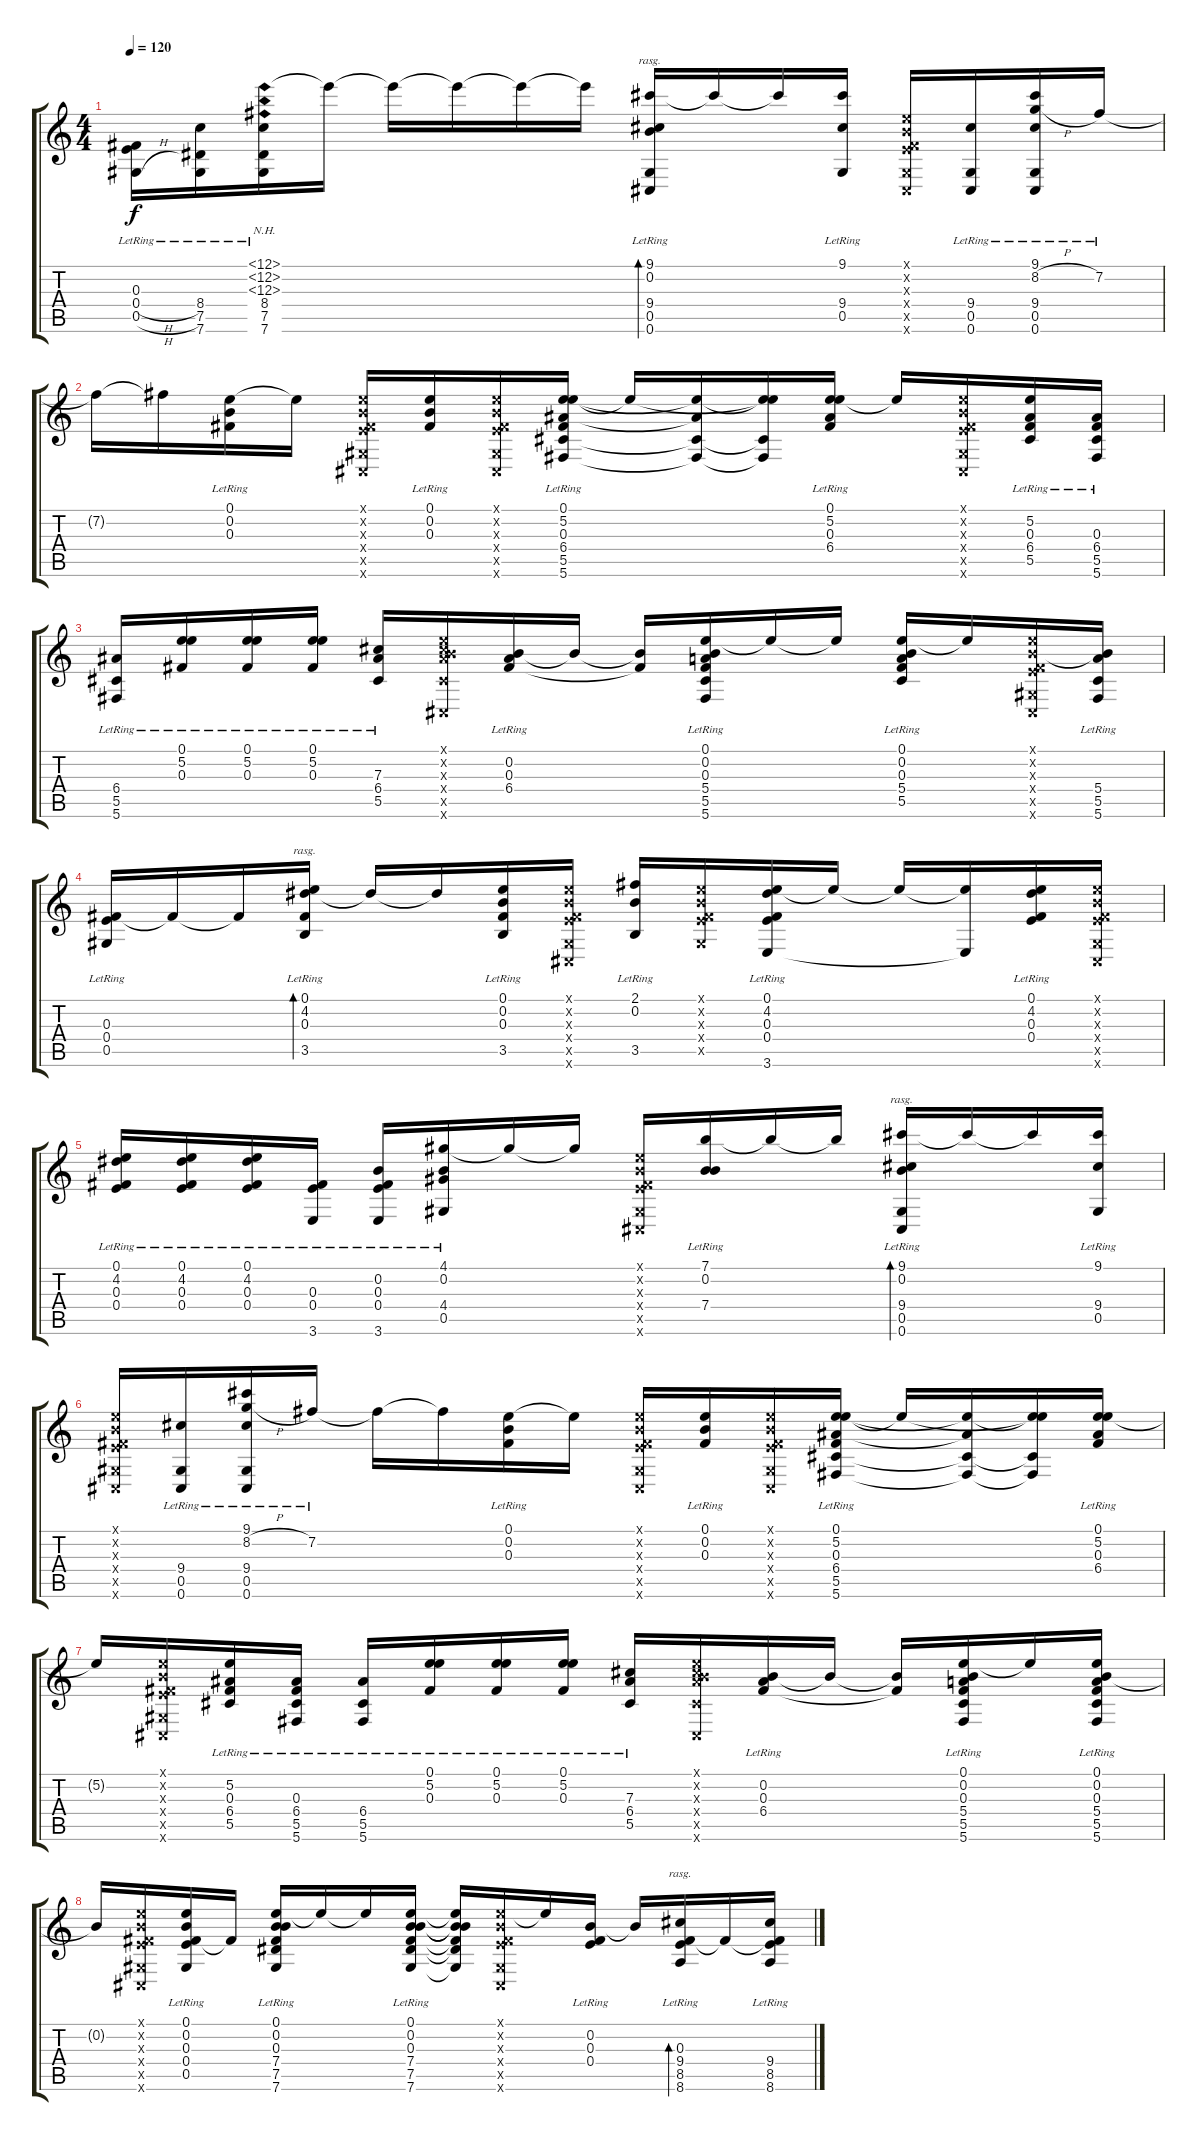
\track "" {instrument acousticguitarsteel}
\staff {score tabs}
\tuning (E4 B3 Gb3 E3 Ab2 Db2) {hide}
\ts (4 4)
\tempo 120
\clef g2
\ks c
(0.3{lr} 0.4{h lr} 0.5{h lr}).16{dy f} (8.4{lr} 7.5{lr} 7.6{lr}).16 (12.1{nh lr} 12.2{nh lr} 12.3{nh lr} 8.4{lr} 7.5{lr} 7.6{lr}).16 12.1{t}.16 12.1{t}.16 12.1{t}.16 12.1{t}.16 12.1{t}.16 (9.1{lr} 0.2{lr} 9.4{lr} 0.5{lr} 0.6{lr}).16{bd 60 rasg ii} 9.1{t}.16 9.1{t}.16 (9.1{lr} 9.4{lr} 0.5{lr}).16 (0.1{x} 0.2{x} 0.3{x} 0.4{x} 0.5{x} 0.6{x}).16 (9.4{lr} 0.5{lr} 0.6{lr}).16 (9.1{lr} 8.2{h lr} 9.4{lr} 0.5{lr} 0.6{lr}).16 7.2{lr}.16 |
7.2{t}.16 7.2{t}.16 (0.1{lr} 0.2{lr} 0.3{lr}).16 0.1{t}.16 (0.1{x} 0.2{x} 0.3{x} 0.4{x} 0.5{x} 0.6{x}).16 (0.1{lr} 0.2{lr} 0.3{lr}).16 (0.1{x} 0.2{x} 0.3{x} 0.4{x} 0.5{x} 0.6{x}).16 (0.1{lr} 5.2{lr} 0.3{lr} 6.4{lr} 5.5{lr} 5.6{lr}).16 0.1{t}.16 (5.2{t} 6.4{t} 5.5{t} 5.6{t}).16 (0.1{t} 5.2{t} 5.5{t} 5.6{t}).16 (0.1{lr} 5.2{lr} 0.3{lr} 6.4{lr}).16 5.2{t}.16 (0.1{x} 0.2{x} 0.3{x} 0.4{x} 0.5{x} 0.6{x}).16 (5.2{lr} 0.3{lr} 6.4{lr} 5.5{lr}).16 (0.3{lr} 6.4{lr} 5.5{lr} 5.6{lr}).16 |
(6.4{lr} 5.5{lr} 5.6{lr}).16 (0.1{lr} 5.2{lr} 0.3{lr}).16 (0.1{lr} 5.2{lr} 0.3{lr}).16 (0.1{lr} 5.2{lr} 0.3{lr}).16 (7.3{lr} 6.4{lr} 5.5{lr}).16 (0.1{x} 0.2{x} 7.3{x} 6.4{x} 5.5{x} 0.6{x}).16 (0.2{lr} 0.3{lr} 6.4{lr}).16 0.2{t}.16 (0.2{t} 0.3{t}).16 (0.1{lr} 0.2{lr} 0.3{lr} 5.4{lr} 5.5{lr} 5.6{lr}).16 0.1{t}.16 0.1{t}.16 (0.1{lr} 0.2{lr} 0.3{lr} 5.4{lr} 5.5{lr}).16 0.1{t}.16 (0.1{x} 0.2{x} 0.3{x} 0.4{x} 0.5{x} 0.6{x}).16 (0.2{t} 5.4{lr} 5.5{lr} 5.6{lr}).16 |
(0.3{lr} 0.4{lr} 0.5{lr}).16 0.3{t}.16 0.3{t}.16 (0.1{lr} 4.2{lr} 0.3{lr} 3.5{lr}).16{bd 60 rasg ii} 4.2{t}.16 4.2{t}.16 (0.1{lr} 0.2{lr} 0.3{lr} 3.5{lr}).16 (0.1{x} 0.2{x} 0.3{x} 0.4{x} 0.5{x} 0.6{x}).16 (2.1{lr} 0.2{lr} 3.5{lr}).16 (0.1{x} 0.2{x} 0.3{x} 0.4{x} 0.5{x}).16 (0.1{lr} 4.2{lr} 0.3{lr} 0.4{lr} 3.6{lr}).16 0.1{t}.16 0.1{t}.16 (0.1{t} 3.6{t}).16 (0.1{lr} 4.2{lr} 0.3{lr} 0.4{lr}).16 (0.1{x} 0.2{x} 0.3{x} 0.4{x} 0.5{x} 0.6{x}).16 |
(0.1{lr} 4.2{lr} 0.3{lr} 0.4{lr}).16 (0.1{lr} 4.2{lr} 0.3{lr} 0.4{lr}).16 (0.1{lr} 4.2{lr} 0.3{lr} 0.4{lr}).16 (0.3{lr} 0.4{lr} 3.6{lr}).16 (0.2{lr} 0.3{lr} 0.4{lr} 3.6{lr}).16 (4.1{lr} 0.2{lr} 4.4{lr} 0.5{lr}).16 4.1{t}.16 4.1{t}.16 (0.1{x} 0.2{x} 0.3{x} 0.4{x} 0.5{x} 0.6{x}).16 (7.1{lr} 0.2{lr} 7.4{lr}).16 7.1{t}.16 7.1{t}.16 (9.1{lr} 0.2{lr} 9.4{lr} 0.5{lr} 0.6{lr}).16{bd 60 rasg ii} 9.1{t}.16 9.1{t}.16 (9.1{lr} 9.4{lr} 0.5{lr}).16 |
(0.1{x} 0.2{x} 0.3{x} 0.4{x} 0.5{x} 0.6{x}).16 (9.4{lr} 0.5{lr} 0.6{lr}).16 (9.1{lr} 8.2{h lr} 9.4{lr} 0.5{lr} 0.6{lr}).16 7.2{lr}.16 7.2{t}.16 7.2{t}.16 (0.1{lr} 0.2{lr} 0.3{lr}).16 0.1{t}.16 (0.1{x} 0.2{x} 0.3{x} 0.4{x} 0.5{x} 0.6{x}).16 (0.1{lr} 0.2{lr} 0.3{lr}).16 (0.1{x} 0.2{x} 0.3{x} 0.4{x} 0.5{x} 0.6{x}).16 (0.1{lr} 5.2{lr} 0.3{lr} 6.4{lr} 5.5{lr} 5.6{lr}).16 0.1{t}.16 (5.2{t} 6.4{t} 5.5{t} 5.6{t}).16 (0.1{t} 5.2{t} 5.5{t} 5.6{t}).16 (0.1{lr} 5.2{lr} 0.3{lr} 6.4{lr}).16 |
5.2{t}.16 (0.1{x} 0.2{x} 0.3{x} 0.4{x} 0.5{x} 0.6{x}).16 (5.2{lr} 0.3{lr} 6.4{lr} 5.5{lr}).16 (0.3{lr} 6.4{lr} 5.5{lr} 5.6{lr}).16 (6.4{lr} 5.5{lr} 5.6{lr}).16 (0.1{lr} 5.2{lr} 0.3{lr}).16 (0.1{lr} 5.2{lr} 0.3{lr}).16 (0.1{lr} 5.2{lr} 0.3{lr}).16 (7.3{lr} 6.4{lr} 5.5{lr}).16 (0.1{x} 0.2{x} 7.3{x} 6.4{x} 5.5{x} 0.6{x}).16 (0.2{lr} 0.3{lr} 6.4{lr}).16 0.2{t}.16 (0.2{t} 0.3{t}).16 (0.1{lr} 0.2{lr} 0.3{lr} 5.4{lr} 5.5{lr} 5.6{lr}).16 0.1{t}.16 (0.1{lr} 0.2{lr} 0.3{lr} 5.4{lr} 5.5{lr} 5.6{lr}).16 |
0.2{t}.16 (0.1{x} 0.2{x} 0.3{x} 0.4{x} 0.5{x} 0.6{x}).16 (0.1{lr} 0.2{lr} 0.3{lr} 0.4{lr} 0.5{lr}).16 0.3{t}.16 (0.1{lr} 0.2{lr} 0.3{lr} 7.4{lr} 7.5{lr} 7.6{lr}).16 0.1{t}.16 0.1{t}.16 (0.1{lr} 0.2{lr} 0.3{lr} 7.4{lr} 7.5{lr} 7.6{lr}).16 (0.1{t} 0.2{t} 0.3{t} 7.4{t} 7.5{t} 7.6{t}).16 (0.1{x} 0.2{x} 0.3{x} 0.4{x} 0.5{x} 0.6{x}).16 0.1{t}.16 (0.2{lr} 0.3{lr} 0.4{lr}).16 0.2{t}.16 (0.3{lr} 9.4{lr} 8.5{lr} 8.6{lr}).16{bd 60 rasg ii} 0.3{t}.16 (0.3{t} 9.4{lr} 8.5{lr} 8.6{lr}).16
